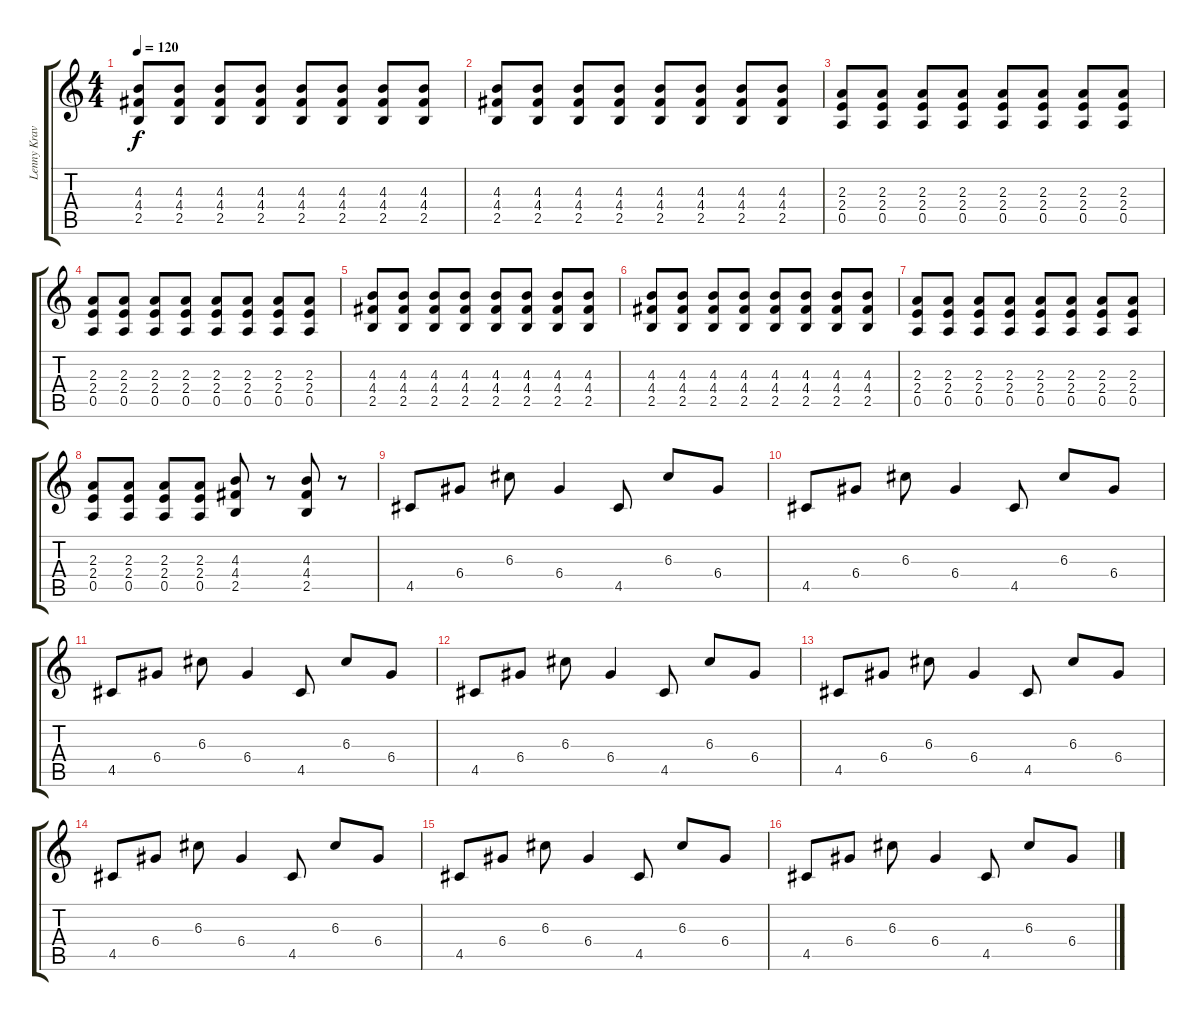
\track ("Lenny Kravitz" "Lenny Krav") {instrument overdrivenguitar}
\staff {score tabs}
\tuning (E4 B3 G3 D3 A2 E2) {hide}
\ts (4 4)
\tempo 120
\clef g2
\ks c
(4.3 4.4 2.5).8{dy f} (4.3 4.4 2.5).8 (4.3 4.4 2.5).8 (4.3 4.4 2.5).8 (4.3 4.4 2.5).8 (4.3 4.4 2.5).8 (4.3 4.4 2.5).8 (4.3 4.4 2.5).8 |
(4.3 4.4 2.5).8 (4.3 4.4 2.5).8 (4.3 4.4 2.5).8 (4.3 4.4 2.5).8 (4.3 4.4 2.5).8 (4.3 4.4 2.5).8 (4.3 4.4 2.5).8 (4.3 4.4 2.5).8 |
(2.3 2.4 0.5).8 (2.3 2.4 0.5).8 (2.3 2.4 0.5).8 (2.3 2.4 0.5).8 (2.3 2.4 0.5).8 (2.3 2.4 0.5).8 (2.3 2.4 0.5).8 (2.3 2.4 0.5).8 |
(2.3 2.4 0.5).8 (2.3 2.4 0.5).8 (2.3 2.4 0.5).8 (2.3 2.4 0.5).8 (2.3 2.4 0.5).8 (2.3 2.4 0.5).8 (2.3 2.4 0.5).8 (2.3 2.4 0.5).8 |
(4.3 4.4 2.5).8 (4.3 4.4 2.5).8 (4.3 4.4 2.5).8 (4.3 4.4 2.5).8 (4.3 4.4 2.5).8 (4.3 4.4 2.5).8 (4.3 4.4 2.5).8 (4.3 4.4 2.5).8 |
(4.3 4.4 2.5).8 (4.3 4.4 2.5).8 (4.3 4.4 2.5).8 (4.3 4.4 2.5).8 (4.3 4.4 2.5).8 (4.3 4.4 2.5).8 (4.3 4.4 2.5).8 (4.3 4.4 2.5).8 |
(2.3 2.4 0.5).8 (2.3 2.4 0.5).8 (2.3 2.4 0.5).8 (2.3 2.4 0.5).8 (2.3 2.4 0.5).8 (2.3 2.4 0.5).8 (2.3 2.4 0.5).8 (2.3 2.4 0.5).8 |
(2.3 2.4 0.5).8 (2.3 2.4 0.5).8 (2.3 2.4 0.5).8 (2.3 2.4 0.5).8 (4.3 4.4 2.5).8 r.8 (4.3 4.4 2.5).8 r.8 |
4.5.8{volume 10 instrument acousticguitarsteel} 6.4.8 6.3.8 6.4.4 4.5.8 6.3.8 6.4.8 |
4.5.8{volume 10 instrument acousticguitarsteel} 6.4.8 6.3.8 6.4.4 4.5.8 6.3.8 6.4.8 |
4.5.8 6.4.8 6.3.8 6.4.4 4.5.8 6.3.8 6.4.8 |
4.5.8 6.4.8 6.3.8 6.4.4 4.5.8 6.3.8 6.4.8 |
4.5.8 6.4.8 6.3.8 6.4.4 4.5.8 6.3.8 6.4.8 |
4.5.8{volume 10 instrument acousticguitarsteel} 6.4.8 6.3.8 6.4.4 4.5.8 6.3.8 6.4.8 |
4.5.8 6.4.8 6.3.8 6.4.4 4.5.8 6.3.8 6.4.8 |
4.5.8 6.4.8 6.3.8 6.4.4 4.5.8 6.3.8 6.4.8
